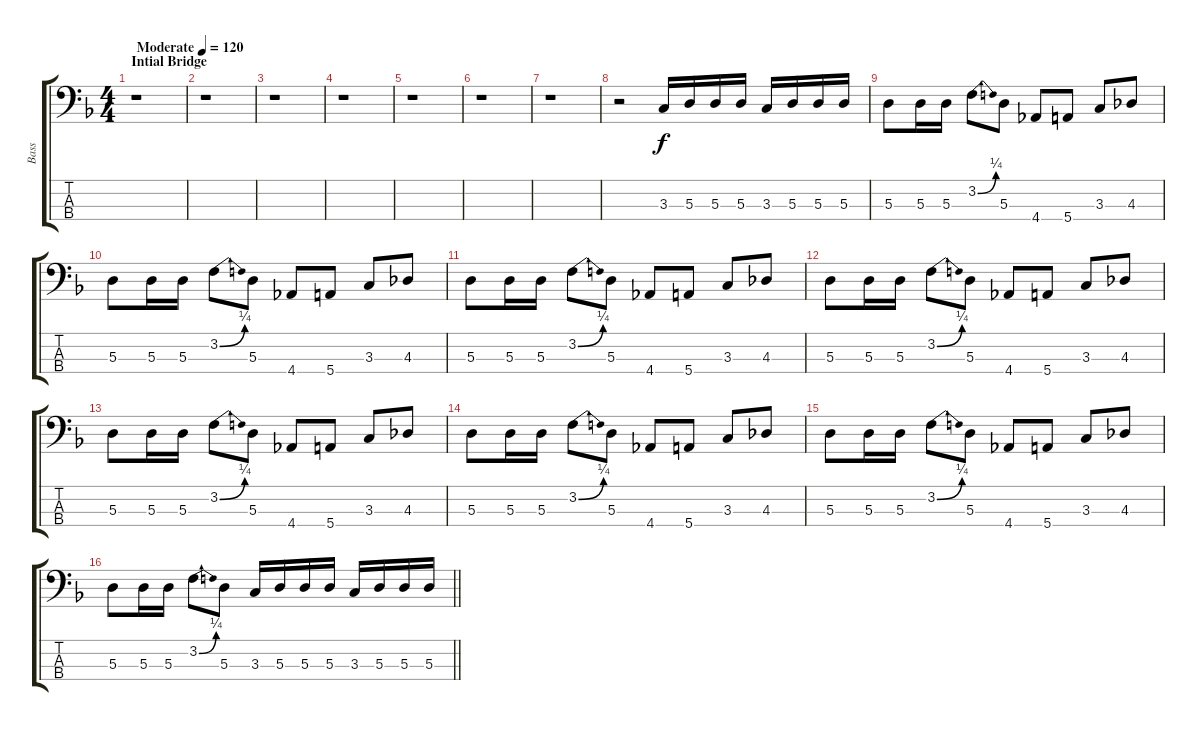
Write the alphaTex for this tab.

\track ("Bass" "Bass") {instrument electricbassfinger}
\staff {score tabs}
\tuning (G2 D2 A1 E1) {hide}
\ts (4 4)
\section ("" "Intial Bridge")
\tempo (120 "Moderate")
\clef f4
\ks f
r.1{dy f instrument electricbassfinger} |
r.1 |
r.1 |
r.1 |
r.1 |
r.1 |
r.1 |
r.2 3.3.16 5.3.16 5.3.16 5.3.16 3.3.16 5.3.16 5.3.16 5.3.16 |
5.3.8 5.3.16 5.3.16 3.2{be (bend 0 0 60 1)}.8 5.3.8 4.4.8 5.4.8 3.3.8 4.3.8 |
5.3.8 5.3.16 5.3.16 3.2{be (bend 0 0 60 1)}.8 5.3.8 4.4.8 5.4.8 3.3.8 4.3.8 |
5.3.8 5.3.16 5.3.16 3.2{be (bend 0 0 60 1)}.8 5.3.8 4.4.8 5.4.8 3.3.8 4.3.8 |
5.3.8 5.3.16 5.3.16 3.2{be (bend 0 0 60 1)}.8 5.3.8 4.4.8 5.4.8 3.3.8 4.3.8 |
5.3.8 5.3.16 5.3.16 3.2{be (bend 0 0 60 1)}.8 5.3.8 4.4.8 5.4.8 3.3.8 4.3.8 |
5.3.8 5.3.16 5.3.16 3.2{be (bend 0 0 60 1)}.8 5.3.8 4.4.8 5.4.8 3.3.8 4.3.8 |
5.3.8 5.3.16 5.3.16 3.2{be (bend 0 0 60 1)}.8 5.3.8 4.4.8 5.4.8 3.3.8 4.3.8 |
\barLineRight lightlight
5.3.8 5.3.16 5.3.16 3.2{be (bend 0 0 60 1)}.8 5.3.8 3.3.16 5.3.16 5.3.16 5.3.16 3.3.16 5.3.16 5.3.16 5.3.16
